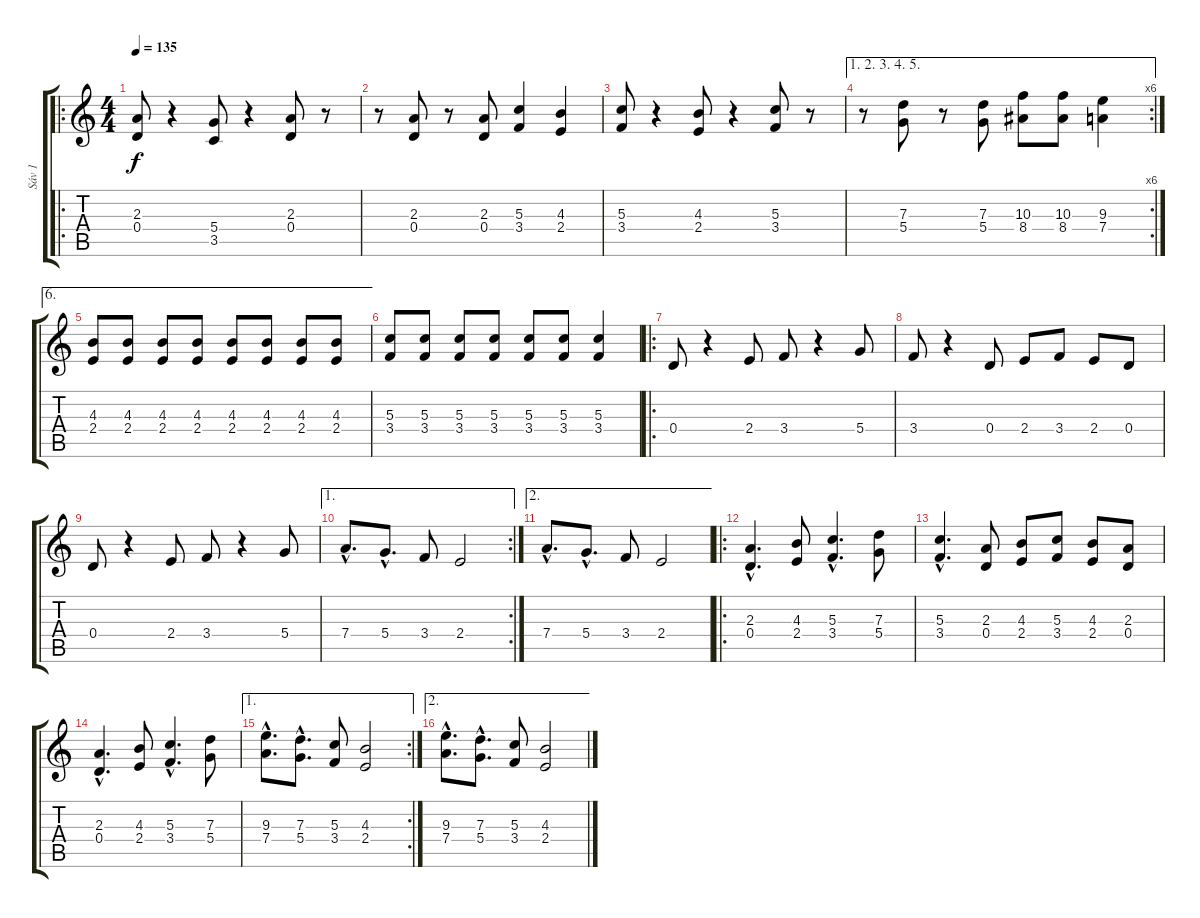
\track ("Sáv 1" "Sáv 1") {instrument distortionguitar}
\staff {score tabs}
\tuning (E4 B3 G3 D3 A2 E2) {hide}
\ro
\ts (4 4)
\tempo 135
\clef g2
\ks c
(2.3 0.4).8{dy f instrument distortionguitar} r.4 (5.4 3.5).8 r.4 (2.3 0.4).8 r.8 |
r.8 (2.3 0.4).8 r.8 (2.3 0.4).8 (5.3 3.4).4 (4.3 2.4).4 |
(5.3 3.4).8 r.4 (4.3 2.4).8 r.4 (5.3 3.4).8 r.8 |
\ae (1 2 3 4 5)
\rc 6
r.8 (7.3 5.4).8 r.8 (7.3 5.4).8 (10.3 8.4).8 (10.3 8.4).8 (9.3 7.4).4 |
\ae 6
(4.3 2.4).8 (4.3 2.4).8 (4.3 2.4).8 (4.3 2.4).8 (4.3 2.4).8 (4.3 2.4).8 (4.3 2.4).8 (4.3 2.4).8 |
(5.3 3.4).8 (5.3 3.4).8 (5.3 3.4).8 (5.3 3.4).8 (5.3 3.4).8 (5.3 3.4).8 (5.3 3.4).4 |
\ro
0.4.8{volume 10} r.4 2.4.8 3.4.8 r.4 5.4.8 |
3.4.8 r.4 0.4.8 2.4.8 3.4.8 2.4.8 0.4.8 |
0.4.8 r.4 2.4.8 3.4.8 r.4 5.4.8 |
\ae 1
\rc 2
7.4{hac}.8{d} 5.4{hac}.8{d} 3.4.8 2.4.2 |
\ae 2
7.4{hac}.8{d} 5.4{hac}.8{d} 3.4.8 2.4.2 |
\ro
(2.3{hac} 0.4{hac}).4{d volume 13} (4.3 2.4).8 (5.3{hac} 3.4{hac}).4{d} (7.3 5.4).8 |
(5.3{hac} 3.4{hac}).4{d} (2.3 0.4).8 (4.3 2.4).8 (5.3 3.4).8 (4.3 2.4).8 (2.3 0.4).8 |
(2.3{hac} 0.4{hac}).4{d} (4.3 2.4).8 (5.3{hac} 3.4{hac}).4{d} (7.3 5.4).8 |
\ae 1
\rc 2
(9.3{hac} 7.4{hac}).8{d} (7.3{hac} 5.4{hac}).8{d} (5.3 3.4).8 (4.3 2.4).2 |
\ae 2
(9.3{hac} 7.4{hac}).8{d} (7.3{hac} 5.4{hac}).8{d} (5.3 3.4).8 (4.3 2.4).2
